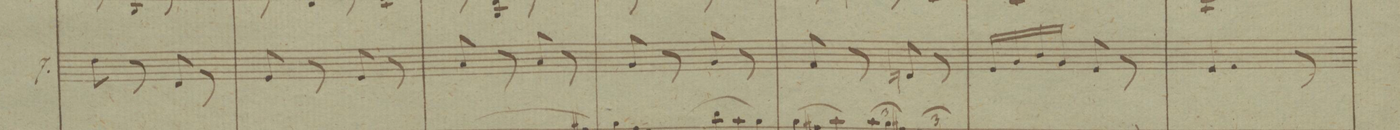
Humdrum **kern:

**kern
*I"Viole
*clefC3
*k[b-e-]
*M2/4
8e-\
8r
8E-/
8r
=16
8F/
8r
8F/
8r
=17
8B-/
8r
8B-/
8r
=18
8A/
8r
8A/
8r
=19
8G/
8r
8En/
8r
=20
16F/LL
16A/
16c/
16A/JJ
8F/
8r
=21
4.F/
8r
=22
*-
